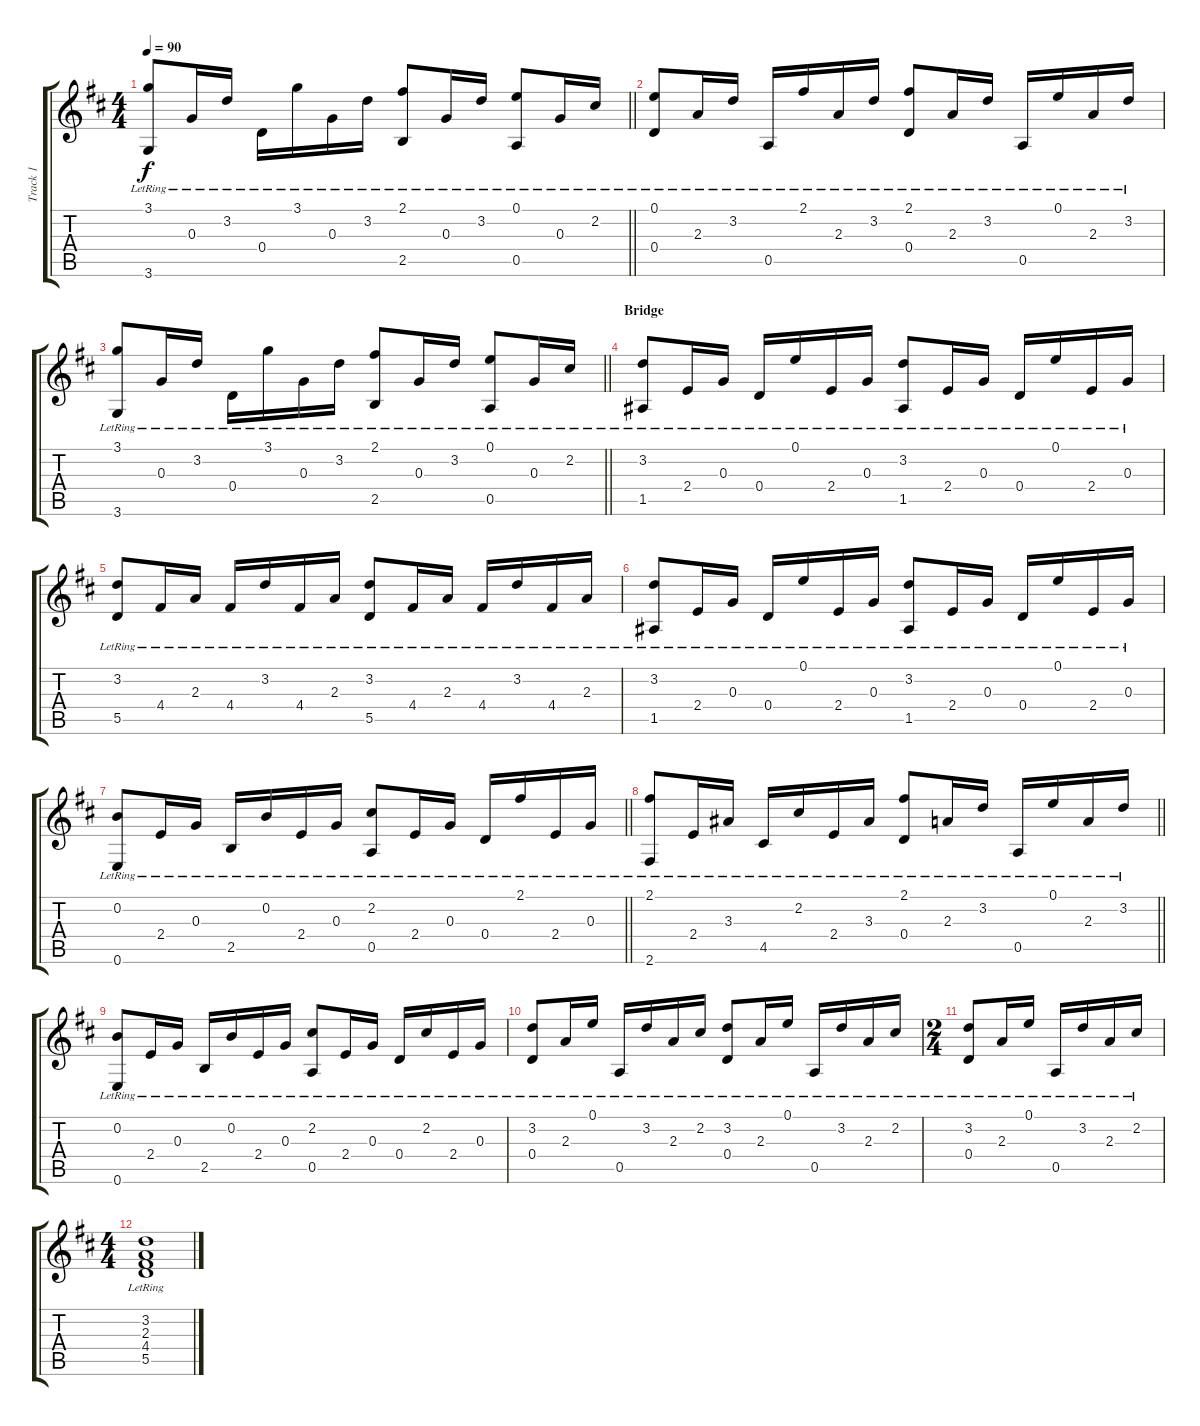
\track ("Track 1" "Track 1") {instrument electricguitarjazz}
\staff {score tabs}
\tuning (E4 B3 G3 D3 A2 E2) {hide}
\ts (4 4)
\tempo 90
\clef g2
\barLineRight lightlight
\ks d
(3.1{lr} 3.6{lr}).8{dy f} 0.3{lr}.16 3.2{lr}.16 0.4{lr}.16 3.1{lr}.16 0.3{lr}.16 3.2{lr}.16 (2.1{lr} 2.5{lr}).8 0.3{lr}.16 3.2{lr}.16 (0.1{lr} 0.5{lr}).8 0.3{lr}.16 2.2{lr}.16 |
(0.1{lr} 0.4{lr}).8 2.3{lr}.16 3.2{lr}.16 0.5{lr}.16 2.1{lr}.16 2.3{lr}.16 3.2{lr}.16 (2.1{lr} 0.4{lr}).8 2.3{lr}.16 3.2{lr}.16 0.5{lr}.16 0.1{lr}.16 2.3{lr}.16 3.2{lr}.16 |
\barLineRight lightlight
(3.1{lr} 3.6{lr}).8 0.3{lr}.16 3.2{lr}.16 0.4{lr}.16 3.1{lr}.16 0.3{lr}.16 3.2{lr}.16 (2.1{lr} 2.5{lr}).8 0.3{lr}.16 3.2{lr}.16 (0.1{lr} 0.5{lr}).8 0.3{lr}.16 2.2{lr}.16 |
\section ("" "Bridge")
(3.2{lr} 1.5{lr}).8 2.4{lr}.16 0.3{lr}.16 0.4{lr}.16 0.1{lr}.16 2.4{lr}.16 0.3{lr}.16 (3.2{lr} 1.5{lr}).8 2.4{lr}.16 0.3{lr}.16 0.4{lr}.16 0.1{lr}.16 2.4{lr}.16 0.3{lr}.16 |
(3.2{lr} 5.5{lr}).8 4.4{lr}.16 2.3{lr}.16 4.4{lr}.16 3.2{lr}.16 4.4{lr}.16 2.3{lr}.16 (3.2{lr} 5.5{lr}).8 4.4{lr}.16 2.3{lr}.16 4.4{lr}.16 3.2{lr}.16 4.4{lr}.16 2.3{lr}.16 |
(3.2{lr} 1.5{lr}).8 2.4{lr}.16 0.3{lr}.16 0.4{lr}.16 0.1{lr}.16 2.4{lr}.16 0.3{lr}.16 (3.2{lr} 1.5{lr}).8 2.4{lr}.16 0.3{lr}.16 0.4{lr}.16 0.1{lr}.16 2.4{lr}.16 0.3{lr}.16 |
\barLineRight lightlight
(0.2{lr} 0.6{lr}).8 2.4{lr}.16 0.3{lr}.16 2.5{lr}.16 0.2{lr}.16 2.4{lr}.16 0.3{lr}.16 (2.2{lr} 0.5{lr}).8 2.4{lr}.16 0.3{lr}.16 0.4{lr}.16 2.1{lr}.16 2.4{lr}.16 0.3{lr}.16 |
\barLineRight lightlight
(2.1{lr} 2.6{lr}).8 2.4{lr}.16 3.3{lr}.16 4.5{lr}.16 2.2{lr}.16 2.4{lr}.16 3.3{lr}.16 (2.1{lr} 0.4{lr}).8 2.3{lr}.16 3.2{lr}.16 0.5{lr}.16 0.1{lr}.16 2.3{lr}.16 3.2{lr}.16 |
(0.2{lr} 0.6{lr}).8 2.4{lr}.16 0.3{lr}.16 2.5{lr}.16 0.2{lr}.16 2.4{lr}.16 0.3{lr}.16 (2.2{lr} 0.5{lr}).8 2.4{lr}.16 0.3{lr}.16 0.4{lr}.16 2.2{lr}.16 2.4{lr}.16 0.3{lr}.16 |
(3.2{lr} 0.4{lr}).8 2.3{lr}.16 0.1{lr}.16 0.5{lr}.16 3.2{lr}.16 2.3{lr}.16 2.2{lr}.16 (3.2{lr} 0.4{lr}).8 2.3{lr}.16 0.1{lr}.16 0.5{lr}.16 3.2{lr}.16 2.3{lr}.16 2.2{lr}.16 |
\ts (2 4)
(3.2{lr} 0.4{lr}).8 2.3{lr}.16 0.1{lr}.16 0.5{lr}.16 3.2{lr}.16 2.3{lr}.16 2.2{lr}.16 |
\ts (4 4)
(3.2{lr} 2.3{lr} 4.4{lr} 5.5{lr}).1
